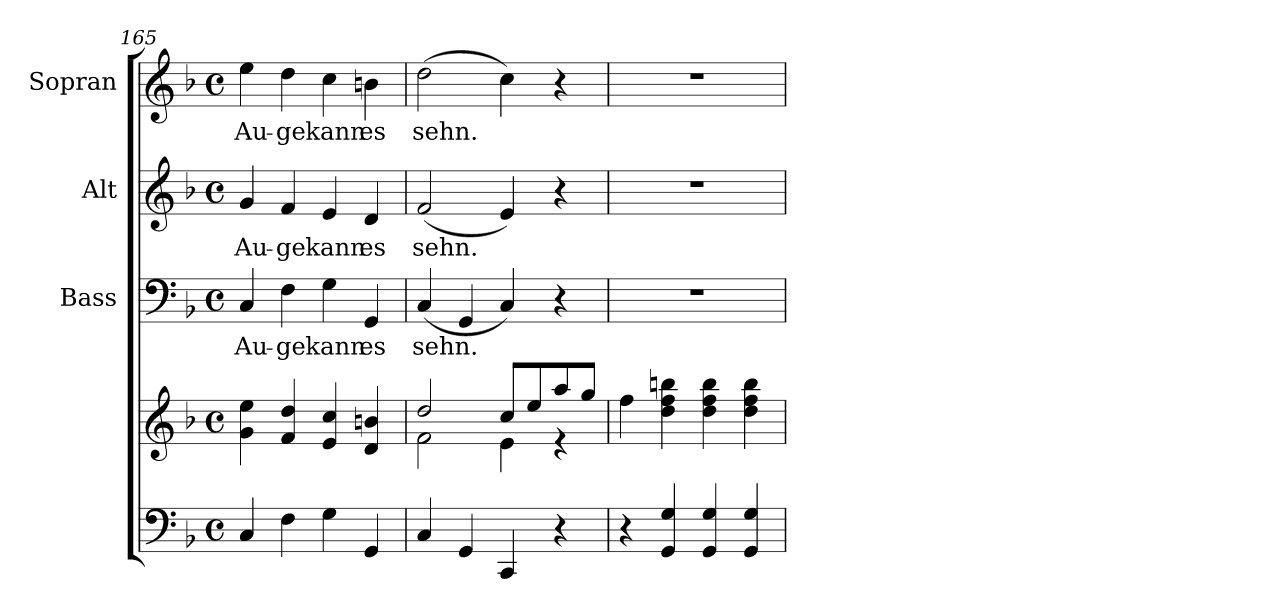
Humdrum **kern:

**kern	**kern	**kern	**text	**kern	**text	**kern	**text
*part4	*part4	*part3	*part3	*part2	*part2	*part1	*part1
*staff5	*staff4	*staff3	*staff3	*staff2	*staff2	*staff1	*staff1
*	*	*I"Bass	*	*I"Alt	*	*I"Sopran	*
*	*	*I'B.	*	*I'A.	*	*I'S.	*
*clefF4	*clefG2	*clefF4	*	*clefG2	*	*clefG2	*
*k[b-]	*k[b-]	*k[b-]	*	*k[b-]	*	*k[b-]	*
*F:	*F:	*F:	*	*F:	*	*F:	*
*M4/4	*M4/4	*M4/4	*	*M4/4	*	*M4/4	*
*met(c)	*met(c)	*met(c)	*	*met(c)	*	*met(c)	*
=165	=165	=165	=165	=165	=165	=165	=165
!	!	!	!LO:LY:b	!	!LO:LY:b	!	!LO:LY:b
4C/	4g\ 4ee\	4C/	Au-	4g/	Au-	4ee\	Au-
!	!	!	!LO:LY:b	!	!LO:LY:b	!	!LO:LY:b
4F\	4f/ 4dd/	4F\	-ge	4f/	-ge	4dd\	-ge
!	!	!	!LO:LY:b	!	!LO:LY:b	!	!LO:LY:b
4G\	4e/ 4cc/	4G\	kann	4e/	kann	4cc\	kann
!	!	!	!LO:LY:b	!	!LO:LY:b	!	!LO:LY:b
4GG/	4d/ 4bn/	4GG/	es	4d/	es	4bn\	es
!!LO:LB:g=z
=166	=166	=166	=166	=166	=166	=166	=166
*	*^	*	*	*	*	*	*
!	!	!	!	!LO:LY:b	!	!LO:LY:b	!	!LO:LY:b
4C/	2dd/	2f\	(<4C/	sehn.	(<2f/	sehn.	(>2dd\	sehn.
4GG/	.	.	4GG/	.	.	.	.	.
4CC/	8cc/L	4e\	4C/)	.	4e/)	.	4cc\)	.
.	8ee/	.	.	.	.	.	.	.
4r	8aa/	4re	4r	.	4r	.	4r	.
.	8gg/J	.	.	.	.	.	.	.
*	*v	*v	*	*	*	*	*	*
=167	=167	=167	=167	=167	=167	=167	=167
4r	4ff\	1r	.	1r	.	1r	.
4GG/ 4G/	4dd\ 4ff\ 4bbn\	.	.	.	.	.	.
4GG/ 4G/	4dd\ 4ff\ 4bb\	.	.	.	.	.	.
4GG/ 4G/	4dd\ 4ff\ 4bb\	.	.	.	.	.	.
=	=	=	=	=	=	=	=
*-	*-	*-	*-	*-	*-	*-	*-
